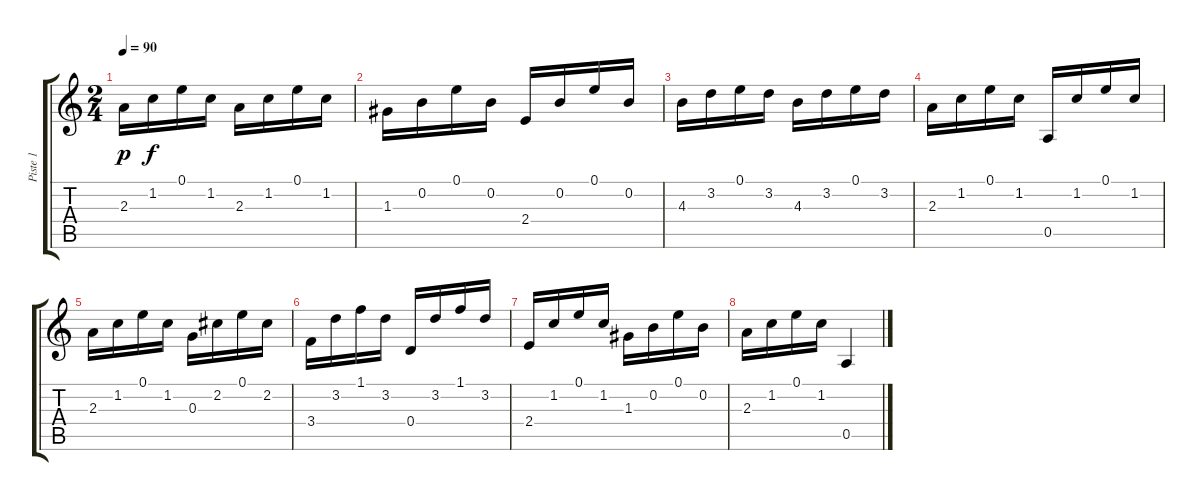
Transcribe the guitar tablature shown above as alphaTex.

\track ("Piste 1" "Piste 1") {instrument acousticguitarnylon}
\staff {score tabs}
\tuning (E4 B3 G3 D3 A2 E2) {hide}
\ts (2 4)
\tempo 90
\clef g2
\ks c
2.3.16{dy p} 1.2.16{dy f} 0.1.16 1.2.16 2.3.16 1.2.16 0.1.16 1.2.16 |
1.3.16 0.2.16 0.1.16 0.2.16 2.4.16 0.2.16 0.1.16 0.2.16 |
4.3.16 3.2.16 0.1.16 3.2.16 4.3.16{beam Down} 3.2.16{beam Down} 0.1.16{beam Down} 3.2.16{beam Down} |
2.3.16 1.2.16 0.1.16 1.2.16 0.5.16 1.2.16 0.1.16 1.2.16 |
2.3.16 1.2.16 0.1.16 1.2.16 0.3.16 2.2.16 0.1.16 2.2.16 |
3.4.16 3.2.16 1.1.16 3.2.16 0.4.16 3.2.16 1.1.16 3.2.16 |
2.4.16 1.2.16 0.1.16 1.2.16 1.3.16 0.2.16 0.1.16 0.2.16 |
2.3.16 1.2.16 0.1.16 1.2.16 0.5.4
